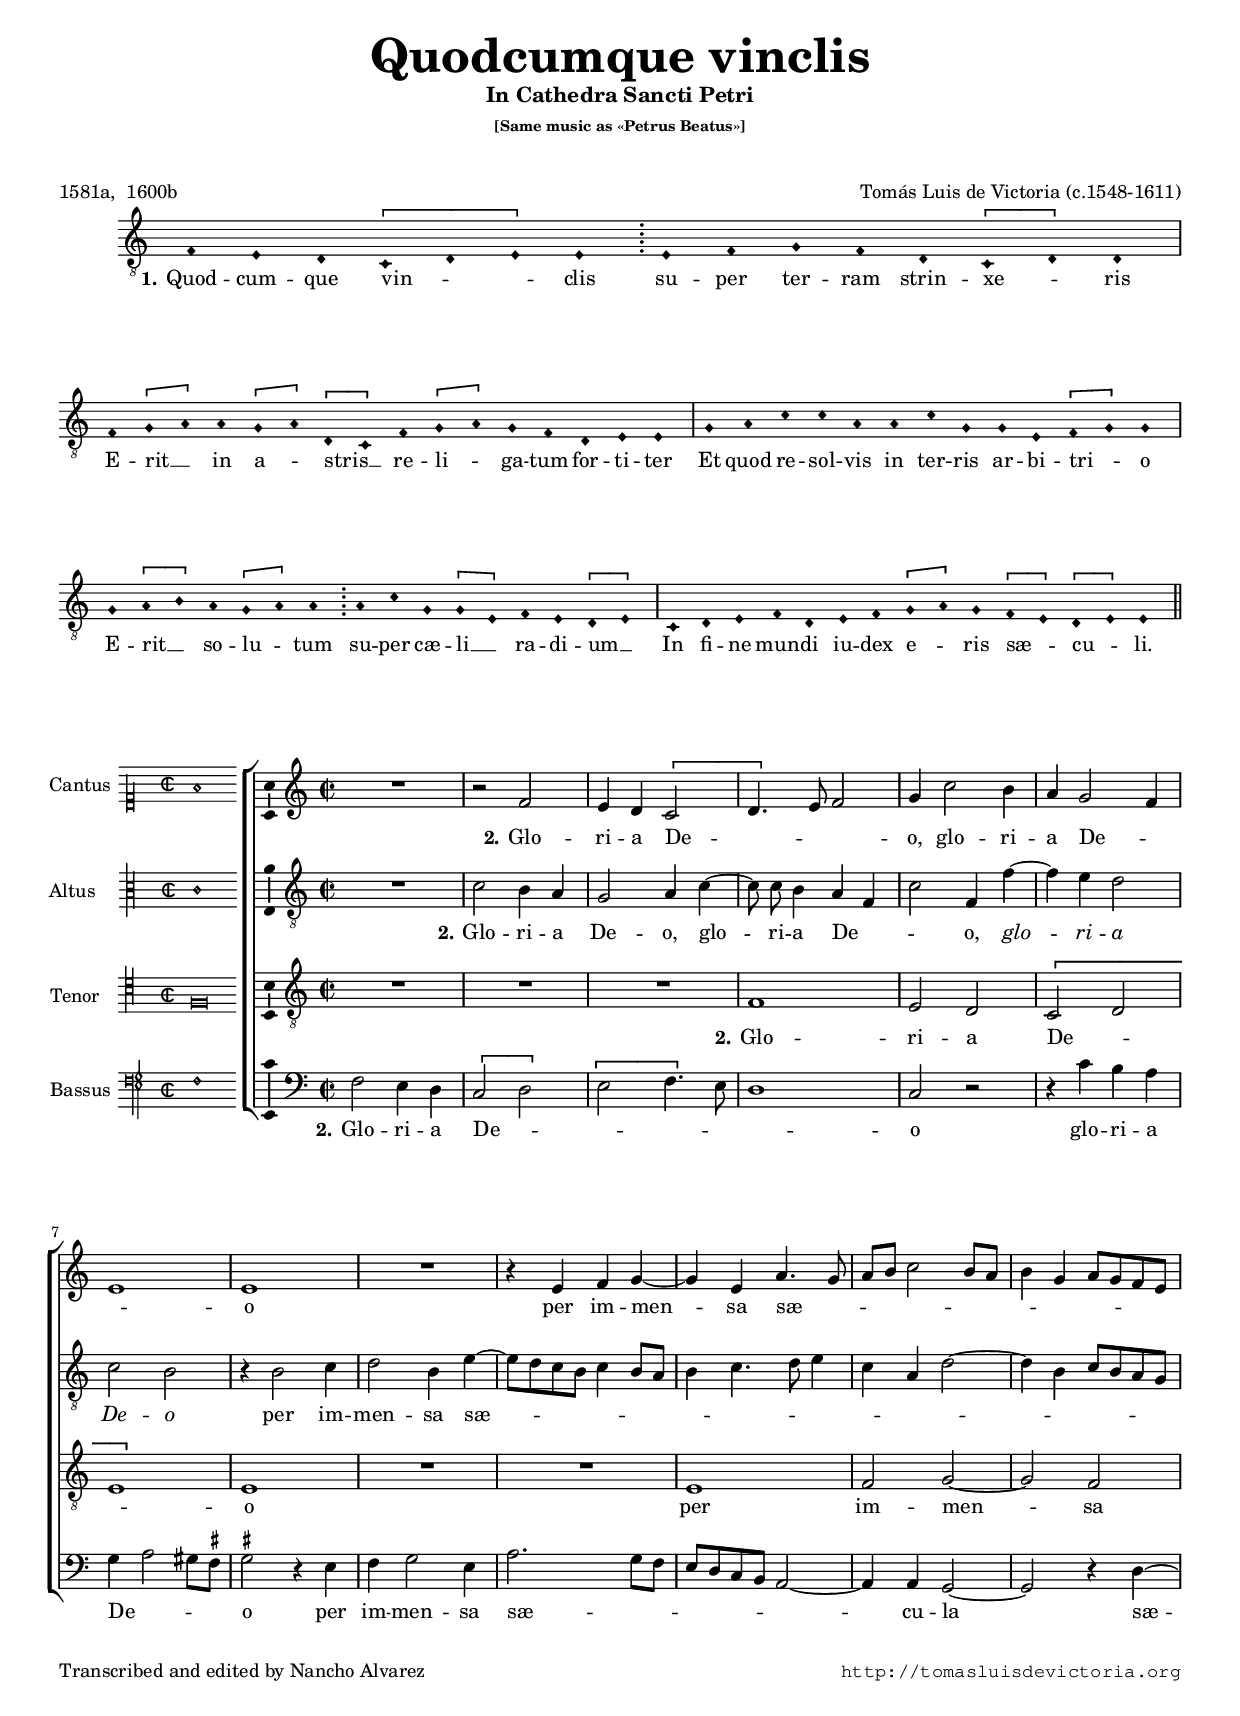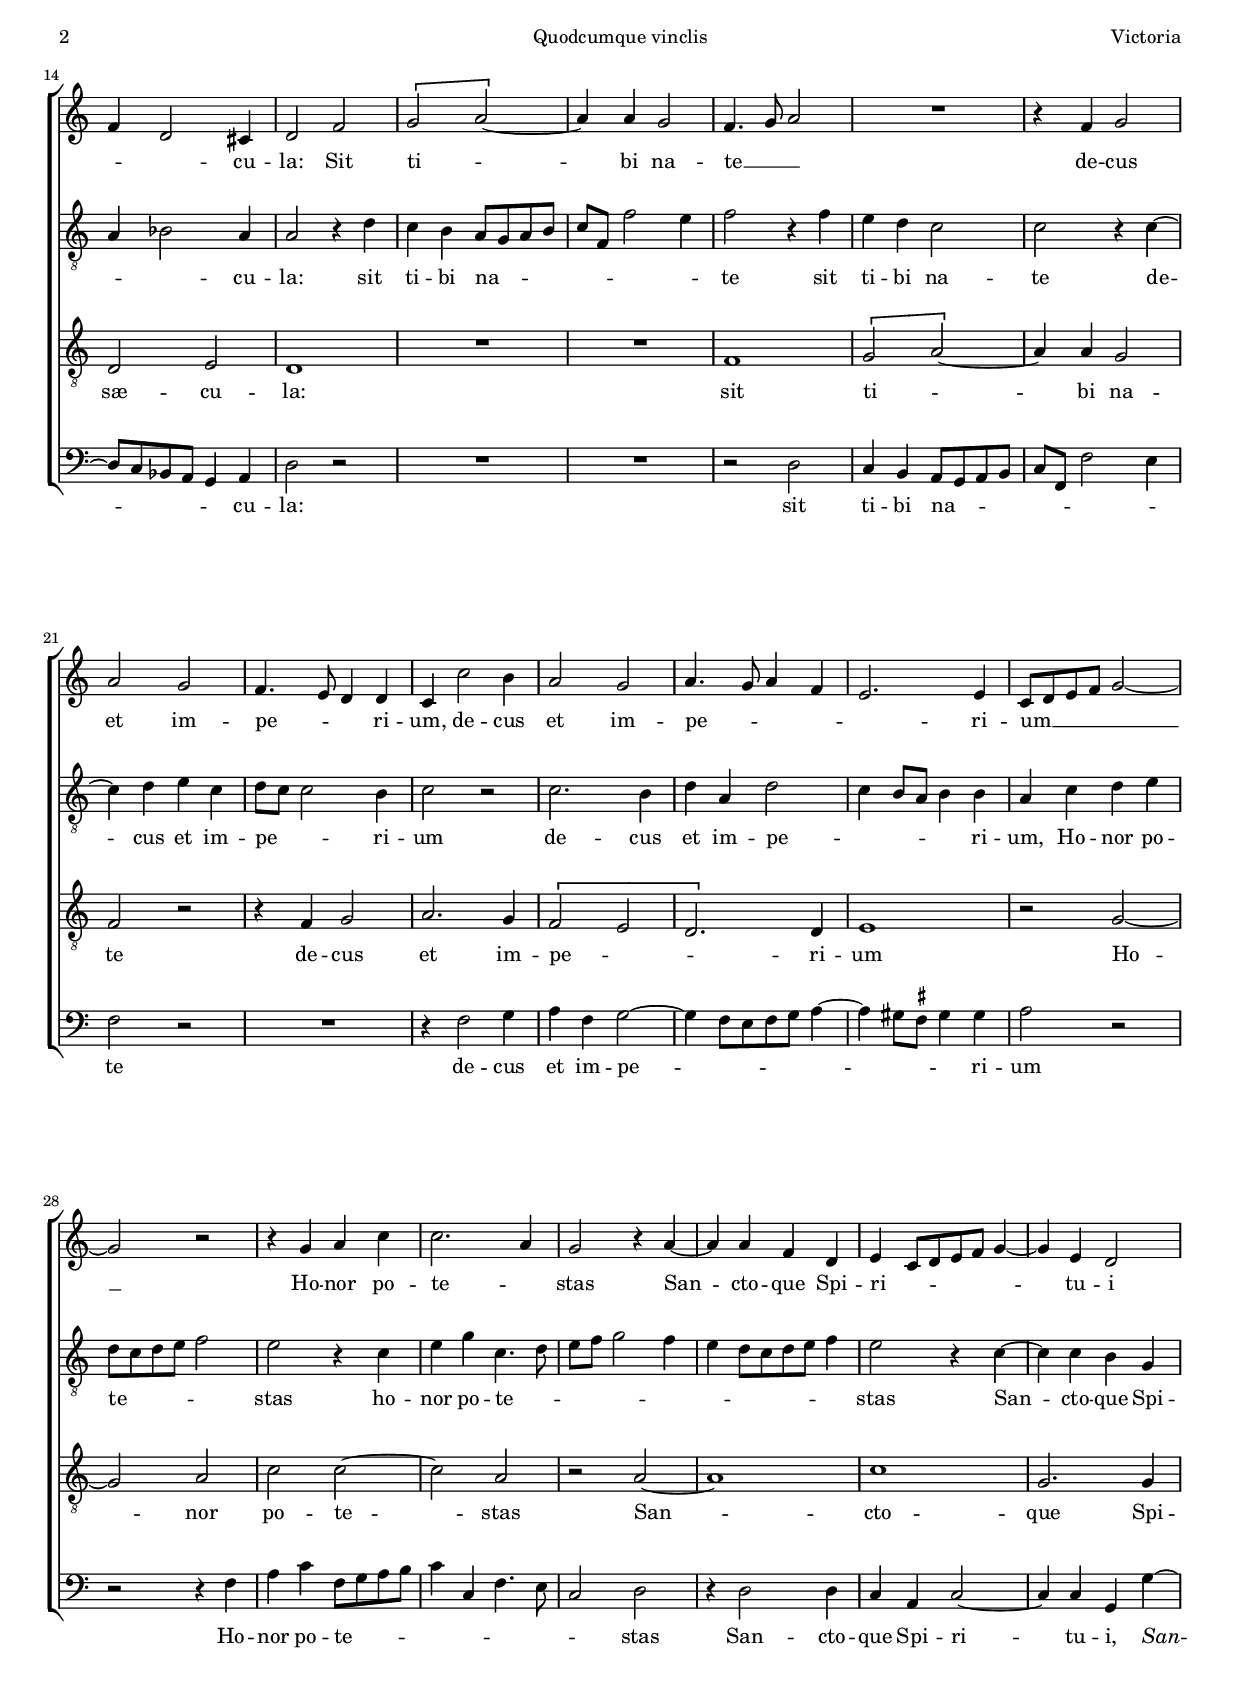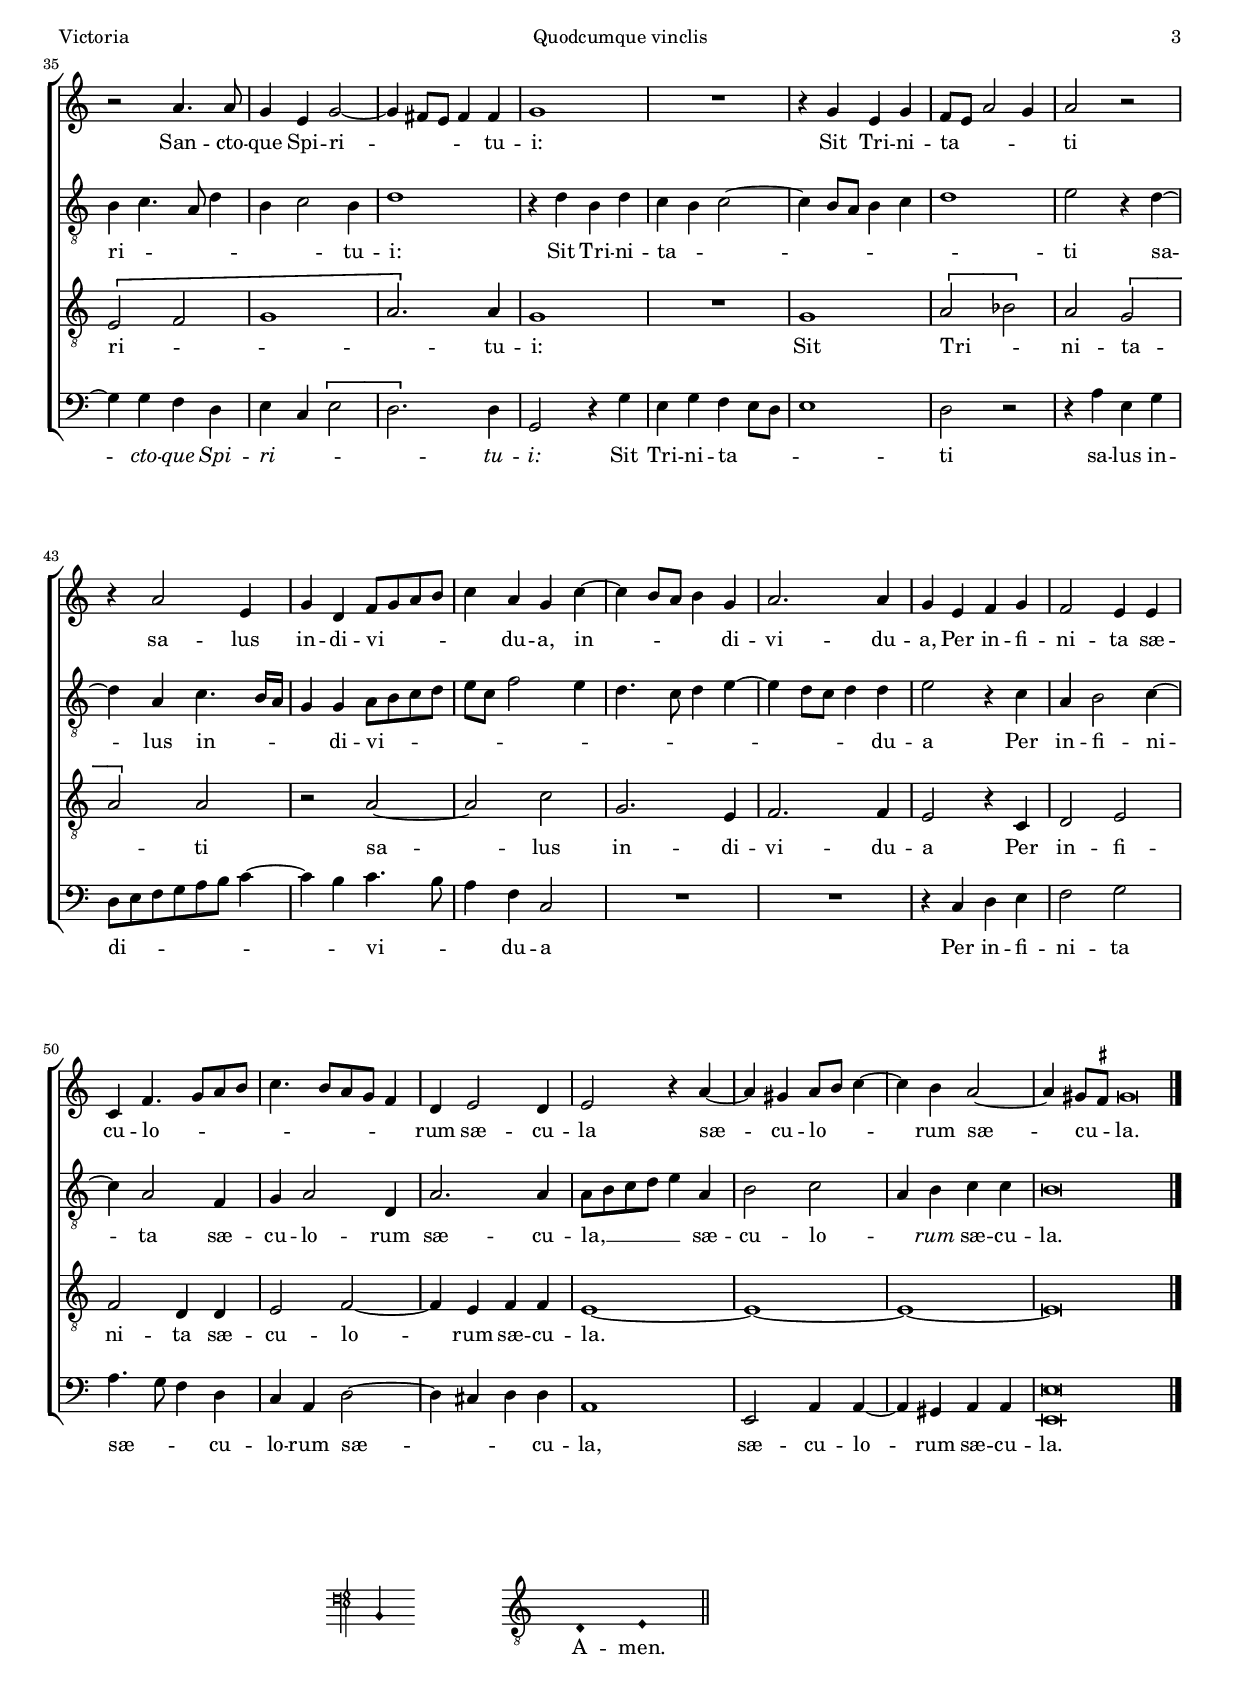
\version "2.18.0"

#(set-default-paper-size "a4")
#(set-global-staff-size 16.4)
#(ly:set-option 'point-and-click #f)
%mobile -s15.5 -i3.4 -ball

italicas=\override LyricText.font-shape = #'italic
rectas=\override LyricText.font-shape = #'upright
ss=\once \set suggestAccidentals = ##t
incipitwidth = 20

htitle="Quodcumque vinclis"
hcomposer="Victoria"

% La polifonía es igual a Petrus Beatus

\header {
	title=\markup{\fontsize #4 "Quodcumque vinclis"}
	subtitle="In Cathedra Sancti Petri"
	subsubtitle=\markup{\column{\smaller "[Same music as «Petrus Beatus»]" " " " "}}
	composer="Tomás Luis de Victoria (c.1548-1611)"
        pdfauthor=\composer
	%opus="(-)"
	poet="1581a,  1600b"
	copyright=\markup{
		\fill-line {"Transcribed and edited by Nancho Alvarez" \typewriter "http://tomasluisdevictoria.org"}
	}
%	tagline=""
}



\score {\transpose c c {
<<
         \new Voice = "canto" {
                 \override Staff.TimeSignature.stencil = #'()
                 \override Stem.transparent = ##t
                 \set Score.timing = ##f
                 \override NoteHead.style = #'neomensural         
                 \clef "G_8" 
                 \key a \minor
                 \override LigatureBracket.padding = #1
                 f4 e d \[c d e\] e \bar ";" % el original hay barra, pero es el mismo verso
                 e f g f d \[c d\] d \bar "|" \break
                 f \[g a\] a \[g a\] \[d c\] f \[g a\] g f d e e \bar "|"
                 g a c' c' a a c' g g e \[f g\] g \bar "|" \break
                 g \[a b\] a \[g a\] a \bar ";" a c' g \[g e\] f e \[d e\] \bar "|" % en Petrus beatus hay una barra
                 c d e f d e f \[g a\] g \[f e\] \[d e\] e 
                 \bar "||"
         }
         \new Lyrics \lyricsto "canto" {
         	 \set stanza = "1."
         	 Quod -- cum -- que vin -- _ _ clis
         	 su -- per ter -- ram strin -- xe -- _ ris
         	 E -- rit __ _ in a -- _ stris __ _ re -- li -- _ ga -- tum for -- ti -- ter
         	 Et quod re -- sol -- vis in ter -- ris ar -- bi -- tri -- _ o
         	 E -- rit __ _ so -- lu -- _ tum su -- per cæ -- li __ _ ra -- di -- um __ _
         	 In fi -- ne mun -- di iu -- dex e -- _ ris sæ -- _ cu -- _ li.
         }
>>
        }%transpose

\layout {
	\context {\Lyrics
                \override VerticalAxisGroup.nonstaff-nonstaff-spacing =
                #'((basic-distance . 0) (minimum-distance . 0) (padding . 1.5))
        }
        %line-width=16\cm 
        indent=1.0\cm
        %ragged-right = ##f
}
}

%tablet \pageBreak

%%%%%%%%%%%%%%%%%%%%%%%%%%%%%%%%%%%%%%%%%%%%%%%%%%%%%%%%%%%%%%%%%%%%%%%%%%%%%5

global={\key c \major \time 2/2  \skip 1*56 \bar "|."

}

cantus={
	R1*4/4
	r2 f'
	e'4 d' \[c'2
	d'4.\] e'8 f'2
%5
	g'4 c''2 b'4
	a' g'2 f'4
	e'1
	e' 
	R1*4/4
%10
	r4 e' f' g' ~
	g' e' a'4. g'8
	a' b' c''2 b'8 a'
	b'4 g' a'8 g' f' e'
	f'4 d'2 cis'4
%15
	d'2 f' 
	\[g' a' ~ \]
	a'4 a' g'2
	f'4. g'8 a'2
	R1*4/4
%20
	r4 f' g'2
	a' g'
	f'4. e'8 d'4 d'
	c' c''2 b'4
	a'2 g'
%25
	a'4. g'8 a'4 f' 
	e'2. e'4
	c'8 d' e' f' g'2 ~
	g' r
	r4 g' a' c''
%30
	c''2. a'4
	g'2 r4 a' ~
	a' a' f' d'
	e'  c'8[ d' e' f'] g'4 ~
	g' e' d'2
%35
	r a'4. a'8
	g'4 e' g'2 ~
	g'4 fis'8 e' fis'4 fis'
	g'1
	R1*4/4
%40
	r4 g' e' g'
	f'8 e' a'2 g'4 % petrus sol sostenido, quodcumque sol natural, en 1600b natural
			% sol sostenido choca con si bemol
	a'2 r
	r4 a'2 e'4
	g' d' f'8 g' a' b'
%45
	c''4 a' g' c'' ~
	c'' b'8 a' b'4 g'
	a'2. a'4
	g' e' f' g'
	f'2 e'4 e'
%50
	c' f'4. g'8 a' b'
	c''4. b'8[ a' g'] f'4
	d' e'2 d'4
	e'2 r4 a' ~
	a' gis' a'8 b' c''4 ~
%55
	c''4 b' a'2 ~ a'4 gis'8 \ss fis' 
	gis'\breve*1/4
}

altus={
	R1*4/4
	c'2 b4 a
	g2 a4 c' ~
	\set Staff.autoBeaming = ##f
	c'8 c' b4 a f
	\set Staff.autoBeaming = ##t
%5
	c'2 f4 f' ~
	f' e' d'2
	c' b
	r4 b2 c'4 
	d'2 b4 e' ~
%10
	e'8 d' c' b c'4 b8 a
	b4 c'4. d'8 e'4
	c' a d'2 ~
	d'4 b c'8 b a g
	a4 bes2 a4
%15
	a2 r4 d'
	c' b a8 g a b 
	c' f f'2 e'4
	f'2 r4 f'
	e' d' c'2
%20
	c' r4 c' ~
	c' d' e' c'
	d'8 c' c'2 b4
	c'2 r
	c'2. b4
%25
	d' a d'2
	c'4 b8 a b4 b
	a c' d' e'
	d'8 c' d' e' f'2
	e' r4 c'
%30
	e' g' c'4. d'8
	e' f' g'2 f'4
	e'  d'8[ c' d' e'] f'4
	e'2 r4 c' ~
	c' c' b g
%35
	b c'4. a8 d'4
	b c'2 b4
	d'1
	r4 d' b d'
	c' b c'2 ~
%40
	c'4 b8 a b4 c'
	d'1
	e'2 r4 d' ~
	d' a c'4. b16 a
	g4 g a8 b c' d'
%45
	e' c' f'2 e'4
	d'4. c'8 d'4 e' ~
	e' d'8 c' d'4 d'
	e'2 r4 c'
	a b2 c'4 ~
%50
	c' a2 f4
	g a2 d4
	a2. a4
	a8 b c' d' e'4 a
	b2 c'
%55
	a4 b c' c'
	b\breve*1/2
}

tenor={
	R1*4/4
	R1*4/4
	R1*4/4
	f1
%5
	e2 d
	\[c d
	e1\]
	e
	R1*4/4
%10
	R1*4/4
	e1
	f2 g ~
	g f
	d e
%15
	d1
	R1*4/4
	R1*4/4
	f1
	\[g2 a ~ \]
%20
	a4 a g2
	f r
	r4 f g2
	a2. g4
	\[f2 e
%25
	d2.\] d4
	e1
	r2 g ~
	g a
	c' c' ~
%30
	c' a
	r a ~
	a1
	c'
	g2. g4
%35
	\[e2 f
	g1
	a2.\] a4
	g1
	R1*4/4
%40
	g1
	\[a2 bes\]
	a \[g
	a\] a
	r a ~
%45
	a c'
	g2. e4
	f2. f4
	e2 r4 c
	d2 e
%50
	f d4 d
	e2 f ~
	f4 e f f
	e1 ~
	e ~
%55
	e ~
	e\breve*1/2 
}

bassus={
	f2 e4 d
	\[c2 d\]
	\[e f4.\] e8
	d1
%5
	c2 r
	r4 c' b a
	g a2 gis8 \ss fis
	\ss gis2 r4 e
	f g2 e4 % en Petrus beatus fa sostenido, en Quodcumque fa natural
			% en 1600b natural. Es más lógico natural. 
%10
	a2. g8 f
	e d c b, a,2 ~
	a,4 a, g,2 ~
	g, r4 d ~
	d8 c bes, a, g,4 a,
%15
	d2 r
	R1*4/4
	R1*4/4
	r2 d
	c4 b, a,8 g, a, b,
%20
	c8 f, f2 e4 
	f2 r 
	R1*4/4
	r4 f2 g4
	a f g2 ~
%25
	g4  f8[ e f g] a4 ~
	a gis8 \ss fis gis4 gis
	a2 r
	r r4 f
	a c' f8 g a b
%30
	c'4 c f4. e8
	c2 d
	r4 d2 d4
	c a, c2 ~
	c4 c g, g ~
%35
	g g f d
	e c \[e2
	d2.\] d4
	g,2 r4 g
	e g f e8 d
%40
	e1
	d2 r
	r4 a e g
	d8[ e f g a b] c'4 ~
	c' b c'4. b8
%45
	a4 f c2
	R1*4/4
	R1*4/4
	r4 c d e
	f2 g
%50
	a4. g8 f4 d
	c a, d2 ~
	d4 cis d d
	a,1
	e,2 a,4 a, ~
%55
	a, gis, a, a,
	<e e,>\breve*1/2 % en 1600b no hay nota aguda
}

textocantus=\lyricmode{
\set stanza = "2."
Glo -- ri -- a De -- _ _ _ o, % En el breviario: Gloria Patri
glo -- ri -- a De -- _ _ o
per im -- men -- _ sa sæ -- _ _ _ _ _ _ _ _ _ _ _ _ _ _ cu -- la:
Sit ti -- _ _ bi na -- te __ _ _ % breviario: "nate" mayúscula en Quodcumque, minúscula en Petrus
de -- cus et im -- pe -- _ _ ri -- um,
de -- cus et im -- pe -- _ _ _ _ ri -- um __ _ _ _ _ _ 
Ho -- nor po -- te -- _ stas
San -- _ cto -- que Spi -- ri -- _ _ _ _ _ _ tu -- i
San -- cto -- que Spi -- ri -- _ _ _ _ tu -- i:
Sit Tri -- ni -- ta -- _ _ _ ti 
sa -- lus in -- di -- vi -- _ _ _ _ du -- a,
in -- _ _ _ _ di -- vi -- du -- a,
Per in -- fi -- ni -- ta sæ -- cu -- lo -- _ _ _ _ _ _ _ _ rum
sæ -- cu -- la
sæ -- _ cu -- lo -- _ _ _ rum sæ -- _ cu -- _ la.
}

textoaltus=\lyricmode{
\set stanza = "2."
Glo -- ri -- a De -- o,
glo -- _ ri -- a De -- _ _ o,
\italicas glo -- _ ri -- a De -- o \rectas
per im -- men -- sa sæ -- _ _ _ _ _ _ _ _ _ _ _ _ _ _ _ _ _ _ _ _ _ _ cu -- la:
sit ti -- bi na -- _ _ _ _ _ _ _ te
sit ti -- bi na -- te
de -- _ cus et im -- pe -- _ _ ri -- um
de -- cus et im -- pe -- _ _ _ _ ri -- um,
Ho -- nor po -- te -- _ _ _ _ stas
ho -- nor po -- te -- _ _ _ _ _ _ _ _ _ _ _ stas
San -- _ cto -- que Spi -- ri -- _ _ _ _ _ tu -- i:
Sit Tri -- ni -- ta -- _ _ _ _ _ _ _ _ ti sa -- _ lus 
in -- _ _ _ di -- vi -- _ _ _ _ _ _ _ _ _ _ _ _ _ _ _ du -- a
Per in -- fi -- ni -- _ ta sæ -- cu -- lo -- rum sæ -- cu -- la, __ _ _ _ _ 
sæ -- cu -- lo -- _ \italicas rum \rectas sæ -- cu -- la. % en 1581a rum __ _, en 1600b _ rum
}

textotenor=\lyricmode{
\set stanza = "2."
Glo -- ri -- a De -- _ _ o
per im -- men -- _ sa sæ -- cu -- la:
sit ti -- _ _ bi na -- te
de -- cus et im -- pe -- _ _ ri -- um
Ho -- _ nor po -- te -- _ stas
San -- _ cto -- que Spi -- ri -- _ _ _ tu -- i:
Sit Tri -- _ ni -- ta -- _ ti
sa -- _ lus in -- di -- vi -- du -- a
Per in -- fi -- ni -- ta sæ -- cu -- lo -- _ rum sæ -- cu -- la. _ _ _ 
}

textobassus=\lyricmode{
\set stanza = "2."
Glo -- ri -- a De -- _ _ _ _ _ o
glo -- ri -- a De -- _ _ _ o
per im -- men -- sa sæ -- _ _ _ _ _ _ _ _ cu -- la _
sæ -- _ _ _ _ _ cu -- la:
sit ti -- bi na -- _ _ _ _ _ _ _ te
de -- cus et im -- pe -- _ _ _ _ _ _ _ _ _ _ ri -- um
Ho -- nor po -- te -- _ _ _ _ _ _ _ _ stas
San -- cto -- que Spi -- ri -- _ tu -- i,
\italicas San -- _ cto -- que Spi -- ri -- _ _ _ tu -- i: \rectas
Sit Tri -- ni -- ta -- _ _ _ ti sa -- lus in -- di -- _ _ _ _ _ _ _ _ vi -- _ _ du -- a
Per in -- fi -- ni -- ta sæ -- _ _ cu -- lo -- rum sæ -- _ _ _ cu -- la,
sæ -- cu -- lo -- _ rum sæ -- cu -- la.
}

incipitcantus=\markup{
	\score{
		{ 
		\set Staff.instrumentName="Cantus "
		\override NoteHead.style = #'neomensural
		\override Staff.TimeSignature.style = #'neomensural
		\cadenzaOn 
		\clef "petrucci-c1"
		\key c \major
		\time 2/2
		f'1
		} 
	\layout { line-width=\incipitwidth indent = 0 }
	}
}

incipitaltus=\markup{
	\score{
		{ 
		\set Staff.instrumentName="Altus    "
		\override NoteHead.style = #'neomensural 
		\override Staff.TimeSignature.style = #'neomensural
		\cadenzaOn 
		\clef "petrucci-c3"
		\key c \major
		\time 2/2
		c'1
		} 
	\layout { line-width=\incipitwidth indent = 0 }
	}
}


incipittenor=\markup{
	\score{
		{ 
		\set Staff.instrumentName="Tenor   "
		\override NoteHead.style = #'neomensural 
		\override Staff.TimeSignature.style = #'neomensural
		\cadenzaOn 
		\clef "petrucci-c4"
		\key c \major
		\time 2/2
		f\breve
		} 
	\layout { line-width=\incipitwidth indent=0 }
	}
}

incipitbassus=\markup{
	\score{
		{ 
		\set Staff.instrumentName="Bassus "
		\override NoteHead.style = #'neomensural
		\override Staff.TimeSignature.style = #'neomensural
		\cadenzaOn 
		\clef "petrucci-f4"
		\key c \major
		\time 2/2
		f1
		} 
	\layout { line-width=\incipitwidth indent = 0 }
	}
}


\score {\transpose c' c'{
\new ChoirStaff<<

	\new Staff <<\global
	\new Voice="v1" {
		\set Staff.instrumentName=\incipitcantus
		\clef "treble"
		\cantus }
	\new Lyrics \lyricsto "v1" {\textocantus }
	>>
	
	\new Staff << \global
	\new Voice="v2" {
		\set Staff.instrumentName=\incipitaltus
		\clef "G_8" 
		\altus}
	\new Lyrics \lyricsto "v2" {\textoaltus }
	>>

	
	\new Staff <<\global
	\new Voice="v3" {
		\set Staff.instrumentName=\incipittenor
		\clef "G_8"
		\tenor }
	\new Lyrics \lyricsto "v3" {\textotenor }
	>>
	
	\new Staff <<\global
	\new Voice="v4" {
		\set Staff.instrumentName=\incipitbassus
		\clef "bass" 
		\bassus }
	\new Lyrics \lyricsto "v4" {\textobassus }
	>>
	
>>

	}%transpose

\layout{ 
	\context {\Lyrics 
		\override VerticalAxisGroup.staff-affinity = #UP
		\override VerticalAxisGroup.nonstaff-relatedstaff-spacing =
			#'((basic-distance . 0) (minimum-distance . 0) (padding . 1))
		%\override LyricText.font-size = #1.2
		\override LyricHyphen.minimum-distance = #0.5
	}
	\context {\Score 
		\override BarNumber.padding = #2 
	}
	\context {\Voice 
		melismaBusyProperties = #'()
		%autoBeaming = ##f
	}
	%\context { \Staff \RemoveEmptyStaves }
	\context {\Staff 
		\override VerticalAxisGroup.staff-staff-spacing =
			#'((basic-distance . 11) (minimum-distance . 0) (padding . 1))
		\consists Ambitus_engraver 
		\override LigatureBracket.padding = #1
	}
}

%\midi {}

}

%tablet \pageBreak

\score {\transpose c c {
<<
         \new Voice = "amen" {
         	 \set Staff.instrumentName=
                        \markup{\score {{
                        \override NoteHead.style = #'neomensural  
                        \override Staff.TimeSignature.stencil = #'() 
                        \override Staff.TimeSignature.stencil = #'() 
                        \clef "petrucci-f4" % debería ser f3, como el otro canto llano? 
                        \key c \major 
                        \set Staff.instrumentName = "                        " 
                        b,4 } 
                        \layout{line-width = 5.5\cm indent= 4\cm }
                        }}
                 %\override Staff.TimeSignature.stencil = #'()
                 \override Staff.TimeSignature.transparent = ##t
                 \override Stem.transparent = ##t
                 \set Score.timing = ##f
                 \override NoteHead.style = #'neomensural         
                 \clef "G_8" 
                 \key a \minor
                 \override LigatureBracket.padding = #1
         	 \key a \minor
         	 \clef "G_8"
         	 d4 e % el original pone b4 c , pero seguramente hay un error de claves
         	 \bar "||" }
	 \new Lyrics \lyricsto "amen" {
	A -- men.
	}
>>
        }%transpose
        
\layout {
	\context {\Lyrics
                \override VerticalAxisGroup.nonstaff-nonstaff-spacing =
                #'((basic-distance . 0) (minimum-distance . 0) (padding . 1.5))
        }
        line-width=11\cm 
        indent=7.5\cm
        ragged-right = ##f
}

}

\paper{
	evenHeaderMarkup=\markup  \fill-line { \fromproperty #'page:page-number-string \htitle \hcomposer }
	oddHeaderMarkup= \markup  \fill-line { \on-the-fly #not-first-page \hcomposer \on-the-fly #not-first-page \htitle \on-the-fly #not-first-page \fromproperty #'page:page-number-string }
	%system-count=20
	%page-count = 8
	ragged-last-bottom = ##f
	indent=3.3\cm
	system-system-spacing =
	#'((basic-distance . 20) (minimum-distance . 0) (padding . 5))
	top-system-spacing = % header
	#'((basic-distance . 8) (minimum-distance . 0) (padding . 0))
	last-bottom-spacing = % footer
	#'((basic-distance . 12) (minimum-distance . 0) (padding . 0))
	top-markup-spacing #'basic-distance = 5
	markup-system-spacing #'basic-distance = 20

}
